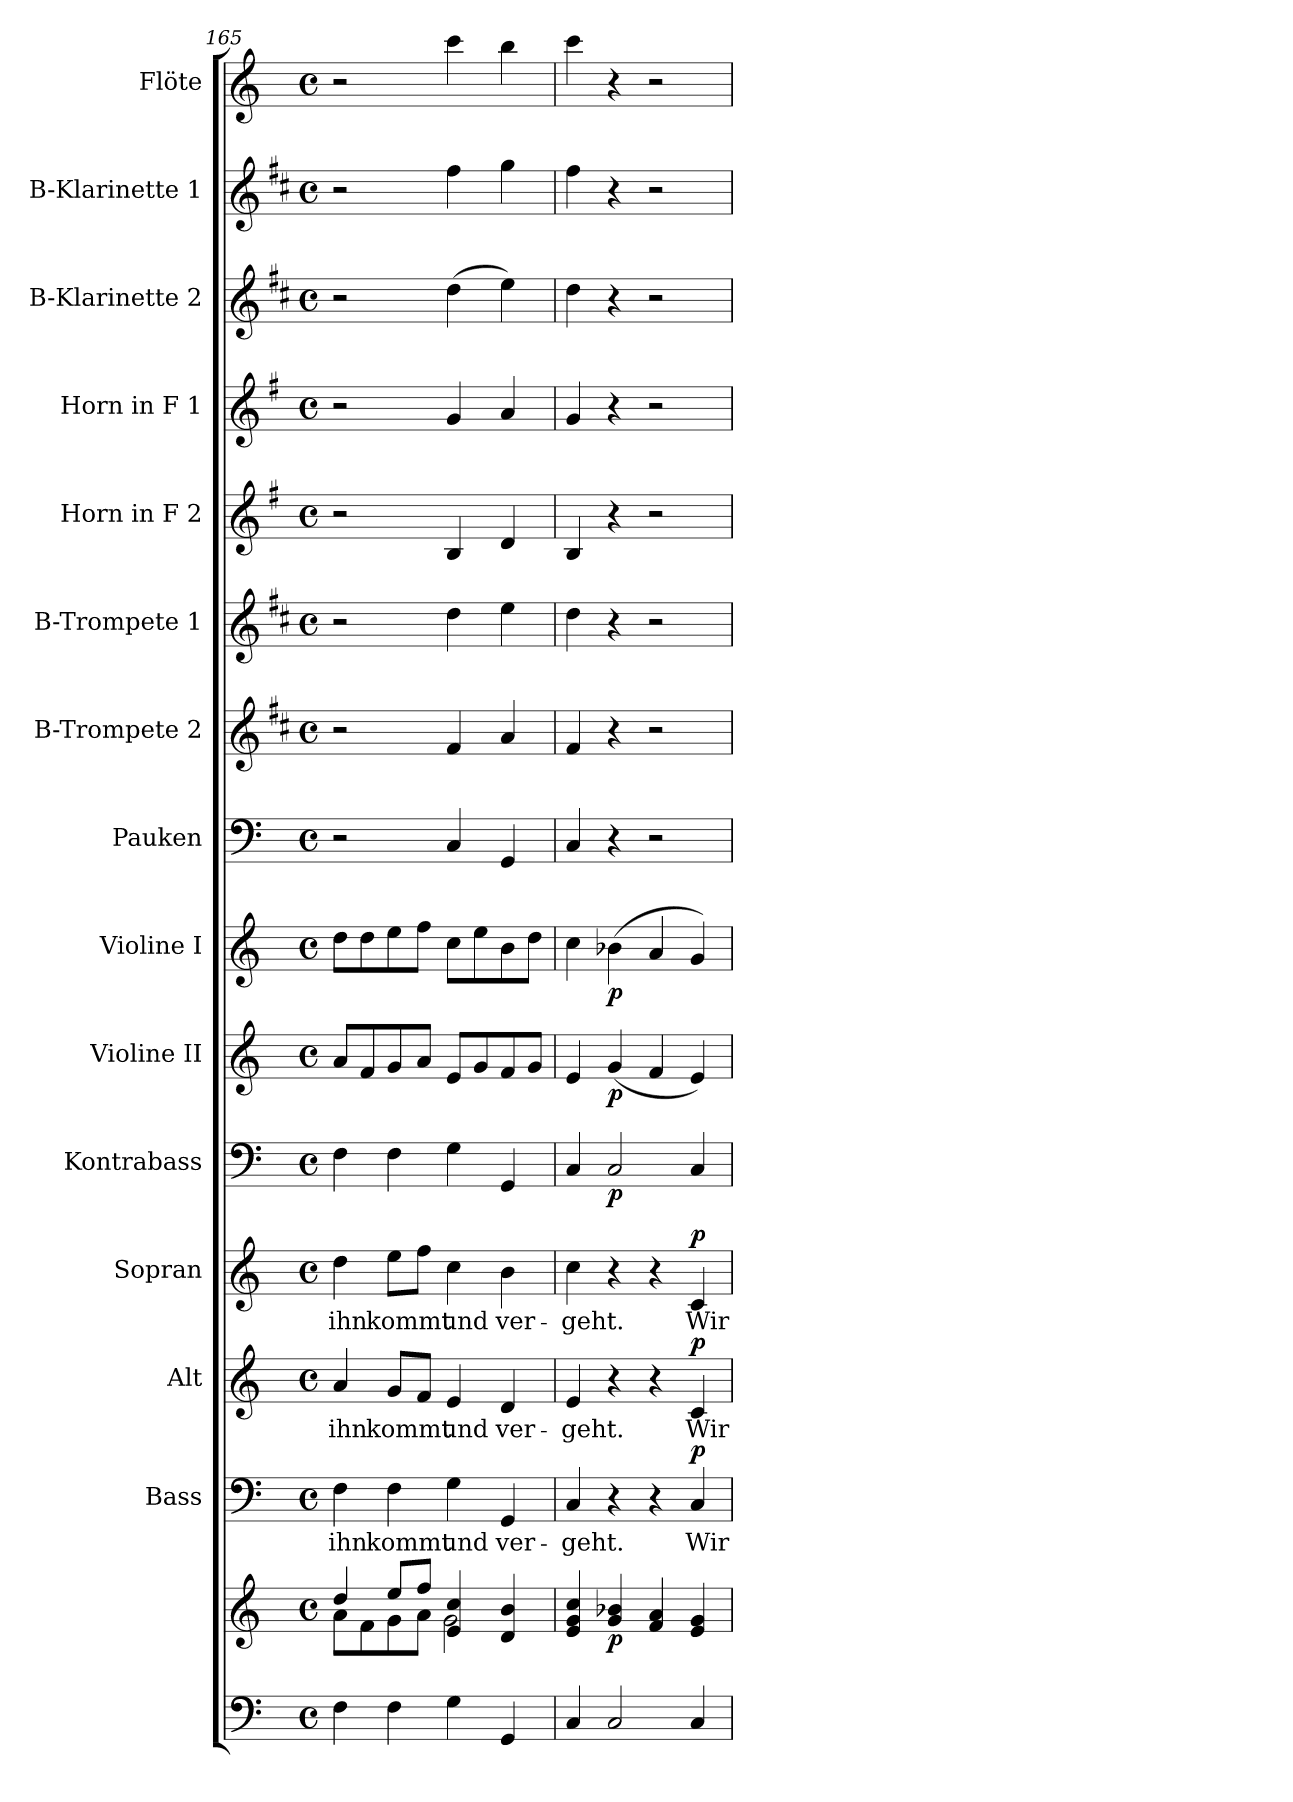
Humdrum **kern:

**kern	**kern	**dynam	**kern	**text	**dynam	**kern	**text	**dynam	**kern	**text	**dynam	**kern	**dynam	**kern	**dynam	**kern	**dynam	**kern	**kern	**kern	**kern	**kern	**kern	**kern	**kern
*part15	*part15	*part15	*part14	*part14	*part14	*part13	*part13	*part13	*part12	*part12	*part12	*part11	*part11	*part10	*part10	*part9	*part9	*part8	*part7	*part6	*part5	*part4	*part3	*part2	*part1
*staff16	*staff15	*staff15/16	*staff14	*staff14	*staff14	*staff13	*staff13	*staff13	*staff12	*staff12	*staff12	*staff11	*staff11	*staff10	*staff10	*staff9	*staff9	*staff8	*staff7	*staff6	*staff5	*staff4	*staff3	*staff2	*staff1
*	*	*	*I"Bass	*	*	*I"Alt	*	*	*I"Sopran	*	*	*I"Kontrabass	*	*I"Violine II	*	*I"Violine I	*	*I"Pauken	*I"B-Trompete 2	*I"B-Trompete 1	*I"Horn in F 2	*I"Horn in F 1	*I"B-Klarinette 2	*I"B-Klarinette 1	*I"Flöte
*	*	*	*I'B.	*	*	*I'A.	*	*	*I'S.	*	*	*I'Kb.	*	*I'Vl. II	*	*I'Vl. I	*	*I'Pk.	*I'B Trp. 2	*I'B Trp. 1	*	*	*I'B Kl. 2	*I'B Kl. 1	*I'Fl.
*clefF4	*clefG2	*	*clefF4	*	*	*clefG2	*	*	*clefG2	*	*	*clefF4	*	*clefG2	*	*clefG2	*	*clefF4	*clefG2	*clefG2	*clefG2	*clefG2	*clefG2	*clefG2	*clefG2
*	*	*	*	*	*	*	*	*	*	*	*	*ITrd7c12	*	*	*	*	*	*	*ITrd1c2	*ITrd1c2	*ITrd4c7	*ITrd4c7	*ITrd1c2	*ITrd1c2	*
*k[]	*k[]	*	*k[]	*	*	*k[]	*	*	*k[]	*	*	*k[]	*	*k[]	*	*k[]	*	*k[]	*k[]	*k[]	*k[]	*k[]	*k[]	*k[]	*k[]
*C:	*C:	*	*C:	*	*	*C:	*	*	*C:	*	*	*C:	*	*C:	*	*C:	*	*C:	*C:	*C:	*C:	*C:	*C:	*C:	*C:
*M4/4	*M4/4	*	*M4/4	*	*	*M4/4	*	*	*M4/4	*	*	*M4/4	*	*M4/4	*	*M4/4	*	*M4/4	*M4/4	*M4/4	*M4/4	*M4/4	*M4/4	*M4/4	*M4/4
*met(c)	*met(c)	*	*met(c)	*	*	*met(c)	*	*	*met(c)	*	*	*met(c)	*	*met(c)	*	*met(c)	*	*met(c)	*met(c)	*met(c)	*met(c)	*met(c)	*met(c)	*met(c)	*met(c)
=165	=165	=165	=165	=165	=165	=165	=165	=165	=165	=165	=165	=165	=165	=165	=165	=165	=165	=165	=165	=165	=165	=165	=165	=165	=165
*	*^	*	*	*	*	*	*	*	*	*	*	*	*	*	*	*	*	*	*	*	*	*	*	*	*
!	!	!	!	!	!LO:LY:b	!	!	!LO:LY:b	!	!	!LO:LY:b	!	!	!	!	!	!	!	!	!	!	!	!	!	!	!
4F\	4dd/	8a\L	.	4F\	ihn	.	4a/	ihn	.	4dd\	ihn	.	4FF\	.	8a/L	.	8dd\L	.	2r	2r	2r	2r	2r	2r	2r	2r
.	.	8f\	.	.	.	.	.	.	.	.	.	.	.	.	8f/	.	8dd\	.	.	.	.	.	.	.	.	.
!	!	!	!	!	!LO:LY:b	!	!	!LO:LY:b	!	!	!LO:LY:b	!	!	!	!	!	!	!	!	!	!	!	!	!	!	!
4F\	8ee/L	8g\	.	4F\	kommt	.	8g/L	kommt	.	8ee\L	kommt	.	4FF\	.	8g/	.	8ee\	.	.	.	.	.	.	.	.	.
.	8ff/J	8a\J	.	.	.	.	8f/J	.	.	8ff\J	.	.	.	.	8a/J	.	8ff\J	.	.	.	.	.	.	.	.	.
!	!	!	!	!	!LO:LY:b	!	!	!LO:LY:b	!	!	!LO:LY:b	!	!	!	!	!	!	!	!	!	!	!	!	!	!	!
4G\	4e/ 4cc/	2g\	.	4G\	und	.	4e/	und	.	4cc\	und	.	4GG\	.	8e/L	.	8cc\L	.	4C/	4e/	4cc\	4E/	4c/	(>4cc\	4ee\	4ccc\
.	.	.	.	.	.	.	.	.	.	.	.	.	.	.	8g/	.	8ee\	.	.	.	.	.	.	.	.	.
!	!	!	!	!	!LO:LY:b	!	!	!LO:LY:b	!	!	!LO:LY:b	!	!	!	!	!	!	!	!	!	!	!	!	!	!	!
4GG/	4d/ 4b/	.	.	4GG/	ver-	.	4d/	ver-	.	4b\	ver-	.	4GGG/	.	8f/	.	8b\	.	4GG/	4g/	4dd\	4G/	4d/	4dd\)	4ff\	4bb\
.	.	.	.	.	.	.	.	.	.	.	.	.	.	.	8g/J	.	8dd\J	.	.	.	.	.	.	.	.	.
*	*v	*v	*	*	*	*	*	*	*	*	*	*	*	*	*	*	*	*	*	*	*	*	*	*	*	*
=166	=166	=166	=166	=166	=166	=166	=166	=166	=166	=166	=166	=166	=166	=166	=166	=166	=166	=166	=166	=166	=166	=166	=166	=166	=166
!	!	!	!	!LO:LY:b	!	!	!LO:LY:b	!	!	!LO:LY:b	!	!	!	!	!	!	!	!	!	!	!	!	!	!	!
4C/	4e/ 4g/ 4cc/	.	4C/	-geht.	.	4e/	-geht.	.	4cc\	-geht.	.	4CC/	.	4e/	.	4cc\	.	4C/	4e/	4cc\	4E/	4c/	4cc\	4ee\	4ccc\
!	!	!LO:DY:b	!	!	!	!	!	!	!	!	!	!	!LO:DY:b	!	!LO:DY:b	!	!LO:DY:b	!	!	!	!	!	!	!	!
2C/	4g/ 4b-X/	p	4r	.	.	4r	.	.	4r	.	.	2CC/	p	(<4g/	p	(>4b-X\	p	4r	4r	4r	4r	4r	4r	4r	4r
.	4f/ 4a/	.	4r	.	.	4r	.	.	4r	.	.	.	.	4f/	.	4a/	.	2r	2r	2r	2r	2r	2r	2r	2r
!	!	!	!	!LO:LY:b	!LO:DY:a	!	!LO:LY:b	!LO:DY:a	!	!LO:LY:b	!LO:DY:a	!	!	!	!	!	!	!	!	!	!	!	!	!	!
4C/	4e/ 4g/	.	4C/	Wir	p	4c/	Wir	p	4c/	Wir	p	4CC/	.	4e/)	.	4g/)	.	.	.	.	.	.	.	.	.
=	=	=	=	=	=	=	=	=	=	=	=	=	=	=	=	=	=	=	=	=	=	=	=	=	=
*-	*-	*-	*-	*-	*-	*-	*-	*-	*-	*-	*-	*-	*-	*-	*-	*-	*-	*-	*-	*-	*-	*-	*-	*-	*-
